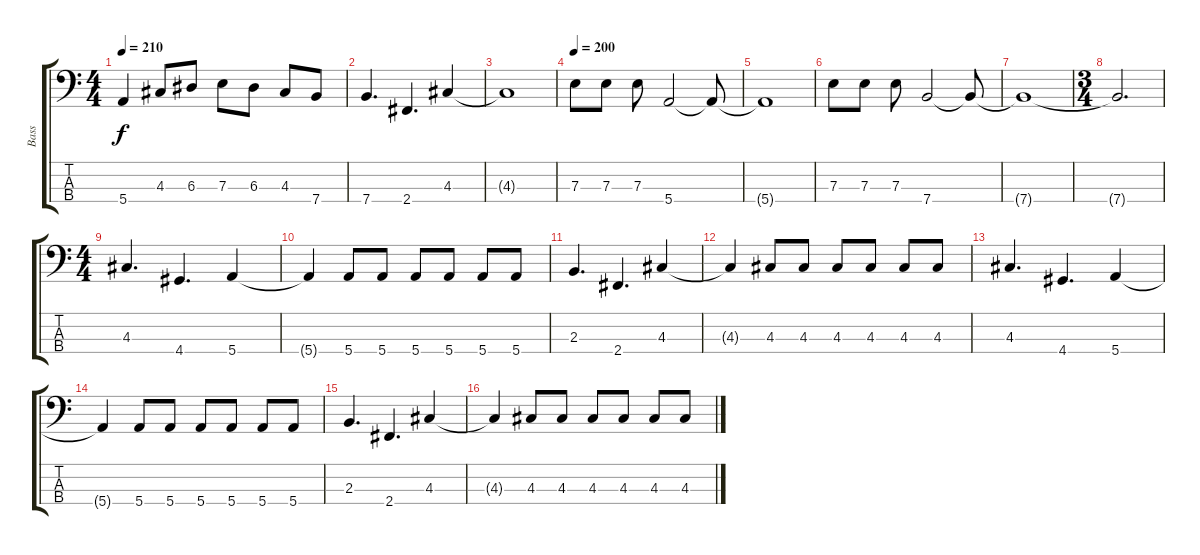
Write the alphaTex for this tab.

\track ("Bass" "Bass") {instrument electricbasspick}
\staff {score tabs}
\tuning (G2 D2 A1 E1) {hide}
\ts (4 4)
\tempo 210
\clef f4
\ks c
5.4{t}.4{dy f} 4.3.8 6.3.8 7.3.8 6.3.8 4.3.8 7.4.8 |
7.4.4{d} 2.4.4{d} 4.3.4 |
4.3{t}.1 |
\tempo 200
7.3.8 7.3.8 7.3.8 5.4.2 5.4{t}.8 |
5.4{t}.1 |
7.3.8 7.3.8 7.3.8 7.4.2 7.4{t}.8 |
7.4{t}.1 |
\ts (3 4)
7.4{t}.2{d} |
\ts (4 4)
4.3.4{d} 4.4.4{d} 5.4.4 |
5.4{t}.4 5.4.8 5.4.8 5.4.8 5.4.8 5.4.8 5.4.8 |
2.3.4{d} 2.4.4{d} 4.3.4 |
4.3{t}.4 4.3.8 4.3.8 4.3.8 4.3.8 4.3.8 4.3.8 |
4.3.4{d} 4.4.4{d} 5.4.4 |
5.4{t}.4 5.4.8 5.4.8 5.4.8 5.4.8 5.4.8 5.4.8 |
2.3.4{d} 2.4.4{d} 4.3.4 |
4.3{t}.4 4.3.8 4.3.8 4.3.8 4.3.8 4.3.8 4.3.8
